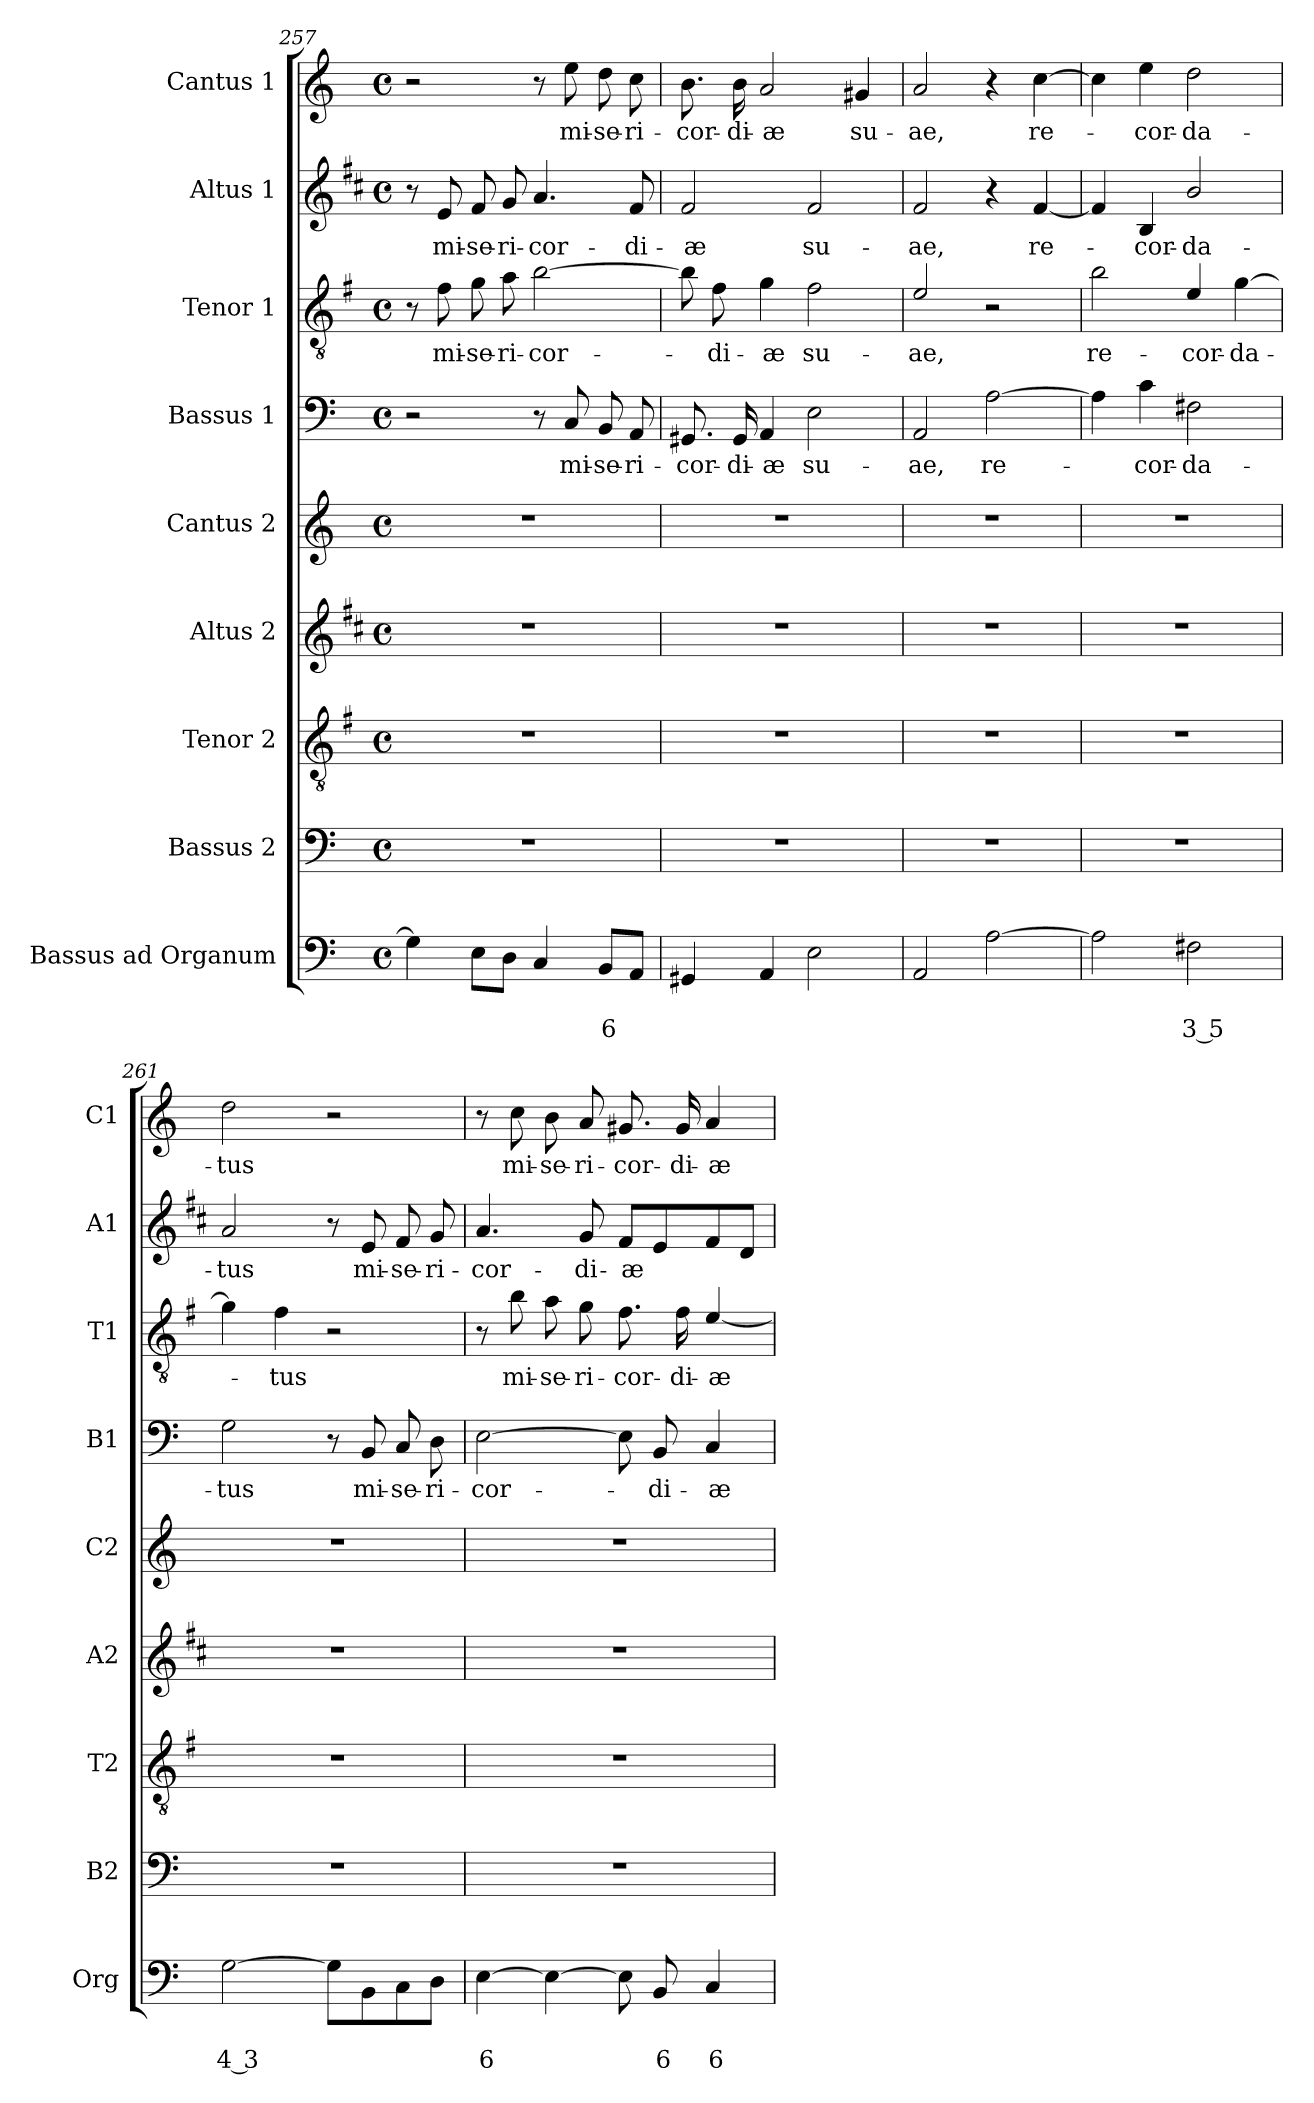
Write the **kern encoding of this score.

**kern	**text	**text	**kern	**kern	**kern	**kern	**kern	**text	**kern	**text	**kern	**text	**kern	**text
*part9	*part9	*part9	*part8	*part7	*part6	*part5	*part4	*part4	*part3	*part3	*part2	*part2	*part1	*part1
*staff9	*staff9	*staff9	*staff8	*staff7	*staff6	*staff5	*staff4	*staff4	*staff3	*staff3	*staff2	*staff2	*staff1	*staff1
*I"Bassus ad Organum	*	*	*I"Bassus 2	*I"Tenor 2	*I"Altus 2	*I"Cantus 2	*I"Bassus 1	*	*I"Tenor 1	*	*I"Altus 1	*	*I"Cantus 1	*
*I'Org	*	*	*I'B2	*I'T2	*I'A2	*I'C2	*I'B1	*	*I'T1	*	*I'A1	*	*I'C1	*
*clefF4	*	*	*clefF4	*clefGv2	*clefG2	*clefG2	*clefF4	*	*clefGv2	*	*clefG2	*	*clefG2	*
*	*	*	*	*ITrd4c7	*ITrd1c2	*	*	*	*ITrd4c7	*	*ITrd1c2	*	*	*
*k[]	*	*	*k[]	*k[]	*k[]	*k[]	*k[]	*	*k[]	*	*k[]	*	*k[]	*
*C:	*	*	*C:	*C:	*C:	*C:	*C:	*	*C:	*	*C:	*	*C:	*
*M4/4	*	*	*M4/4	*M4/4	*M4/4	*M4/4	*M4/4	*	*M4/4	*	*M4/4	*	*M4/4	*
*met(c)	*	*	*met(c)	*met(c)	*met(c)	*met(c)	*met(c)	*	*met(c)	*	*met(c)	*	*met(c)	*
=257	=257	=257	=257	=257	=257	=257	=257	=257	=257	=257	=257	=257	=257	=257
4G\]	.	.	1r	1r	1r	1r	2r	.	8r	.	8r	.	2r	.
!	!	!	!	!	!	!	!	!	!	!LO:LY:b	!	!LO:LY:b	!	!
.	.	.	.	.	.	.	.	.	8B\	mi-	8d/	mi-	.	.
!	!	!	!	!	!	!	!	!	!	!LO:LY:b	!	!LO:LY:b	!	!
8E\L	.	.	.	.	.	.	.	.	8c\	-se-	8e/	-se-	.	.
!	!	!	!	!	!	!	!	!	!	!LO:LY:b	!	!LO:LY:b	!	!
8D\J	.	.	.	.	.	.	.	.	8d\	-ri-	8f/	-ri-	.	.
!	!	!	!	!	!	!	!	!	!	!LO:LY:b	!	!LO:LY:b	!	!
4C/	.	.	.	.	.	.	8r	.	[2e\	-cor-	4.g/	-cor-	8r	.
!	!	!	!	!	!	!	!	!LO:LY:b	!	!	!	!	!	!LO:LY:b
.	.	.	.	.	.	.	8C/	mi-	.	.	.	.	8ee\	mi-
!	!	!LO:LY:b	!	!	!	!	!	!LO:LY:b	!	!	!	!	!	!LO:LY:b
8BB/L	.	6	.	.	.	.	8BB/	-se-	.	.	.	.	8dd\	-se-
!	!	!	!	!	!	!	!	!LO:LY:b	!	!	!	!LO:LY:b	!	!LO:LY:b
8AA/J	.	.	.	.	.	.	8AA/	-ri-	.	.	8e/	-di-	8cc\	-ri-
=258	=258	=258	=258	=258	=258	=258	=258	=258	=258	=258	=258	=258	=258	=258
!	!	!	!	!	!	!	!	!LO:LY:b	!	!	!	!LO:LY:b	!	!LO:LY:b
4GG#X/	.	.	1r	1r	1r	1r	8.GG#X/	-cor-	8e\]	.	2e/	-æ	8.b\	-cor-
!	!	!	!	!	!	!	!	!	!	!LO:LY:b	!	!	!	!
.	.	.	.	.	.	.	.	.	8B\	-di-	.	.	.	.
!	!	!	!	!	!	!	!	!LO:LY:b	!	!	!	!	!	!LO:LY:b
.	.	.	.	.	.	.	16GG#/	-di-	.	.	.	.	16b\	-di-
!	!	!	!	!	!	!	!	!LO:LY:b	!	!LO:LY:b	!	!	!	!LO:LY:b
4AA/	.	.	.	.	.	.	4AA/	-æ	4c\	-æ	.	.	2a/	-æ
!	!	!	!	!	!	!	!	!LO:LY:b	!	!LO:LY:b	!	!LO:LY:b	!	!
2E\	.	.	.	.	.	.	2E\	su-	2B\	su-	2e/	su-	.	.
!	!	!	!	!	!	!	!	!	!	!	!	!	!	!LO:LY:b
.	.	.	.	.	.	.	.	.	.	.	.	.	4g#X/	su-
=259	=259	=259	=259	=259	=259	=259	=259	=259	=259	=259	=259	=259	=259	=259
!	!	!	!	!	!	!	!	!LO:LY:b	!	!LO:LY:b	!	!LO:LY:b	!	!LO:LY:b
2AA/	.	.	1r	1r	1r	1r	2AA/	-ae,	2A/	-ae,	2e/	-ae,	2a/	-ae,
!	!	!	!	!	!	!	!	!LO:LY:b	!	!	!	!	!	!
[2A\	.	.	.	.	.	.	[2A\	re-	2r	.	4r	.	4r	.
!	!	!	!	!	!	!	!	!	!	!	!	!LO:LY:b	!	!LO:LY:b
.	.	.	.	.	.	.	.	.	.	.	[4e/	re-	[4cc\	re-
!!LO:LB:g=z
=260	=260	=260	=260	=260	=260	=260	=260	=260	=260	=260	=260	=260	=260	=260
!	!	!	!	!	!	!	!	!	!	!LO:LY:b	!	!	!	!
2A\]	.	.	1r	1r	1r	1r	4A\]	.	2e\	re-	4e/]	.	4cc\]	.
!	!	!	!	!	!	!	!	!LO:LY:b	!	!	!	!LO:LY:b	!	!LO:LY:b
.	.	.	.	.	.	.	4c\	-cor-	.	.	4A/	-cor-	4ee\	-cor-
!	!	!LO:LY:b	!	!	!	!	!	!LO:LY:b	!	!LO:LY:b	!	!LO:LY:b	!	!LO:LY:b
2F#X\	.	3 5	.	.	.	.	2F#X\	-da-	4A/	-cor-	2a/	-da-	2dd\	-da-
!	!	!	!	!	!	!	!	!	!	!LO:LY:b	!	!	!	!
.	.	.	.	.	.	.	.	.	[4c\	-da-	.	.	.	.
=261	=261	=261	=261	=261	=261	=261	=261	=261	=261	=261	=261	=261	=261	=261
!	!	!LO:LY:b	!	!	!	!	!	!LO:LY:b	!	!	!	!LO:LY:b	!	!LO:LY:b
[2G\	.	4 3	1r	1r	1r	1r	2G\	-tus	4c\]	.	2g/	-tus	2dd\	-tus
!	!	!	!	!	!	!	!	!	!	!LO:LY:b	!	!	!	!
.	.	.	.	.	.	.	.	.	4B\	-tus	.	.	.	.
8G\L]	.	.	.	.	.	.	8r	.	2r	.	8r	.	2r	.
!	!	!	!	!	!	!	!	!LO:LY:b	!	!	!	!LO:LY:b	!	!
8BB\	.	.	.	.	.	.	8BB/	mi-	.	.	8d/	mi-	.	.
!	!	!	!	!	!	!	!	!LO:LY:b	!	!	!	!LO:LY:b	!	!
8C\	.	.	.	.	.	.	8C/	-se-	.	.	8e/	-se-	.	.
!	!	!	!	!	!	!	!	!LO:LY:b	!	!	!	!LO:LY:b	!	!
8D\J	.	.	.	.	.	.	8D\	-ri-	.	.	8f/	-ri-	.	.
=262	=262	=262	=262	=262	=262	=262	=262	=262	=262	=262	=262	=262	=262	=262
!	!	!LO:LY:b	!	!	!	!	!	!LO:LY:b	!	!	!	!LO:LY:b	!	!
[4E\	.	6	1r	1r	1r	1r	[2E\	-cor-	8r	.	4.g/	-cor-	8r	.
!	!	!	!	!	!	!	!	!	!	!LO:LY:b	!	!	!	!LO:LY:b
.	.	.	.	.	.	.	.	.	8e\	mi-	.	.	8cc\	mi-
!	!	!	!	!	!	!	!	!	!	!LO:LY:b	!	!	!	!LO:LY:b
4E\_	.	.	.	.	.	.	.	.	8d\	-se-	.	.	8b\	-se-
!	!	!	!	!	!	!	!	!	!	!LO:LY:b	!	!LO:LY:b	!	!LO:LY:b
.	.	.	.	.	.	.	.	.	8c\	-ri-	8f/	-di-	8a/	-ri-
!	!	!	!	!	!	!	!	!	!	!LO:LY:b	!	!LO:LY:b	!	!LO:LY:b
8E\]	.	.	.	.	.	.	8E\]	.	8.B\	-cor-	8e/L	-æ	8.g#X/	-cor-
!	!	!LO:LY:b	!	!	!	!	!	!LO:LY:b	!	!	!	!	!	!
8BB/	.	6	.	.	.	.	8BB/	-di-	.	.	8d/	.	.	.
!	!	!	!	!	!	!	!	!	!	!LO:LY:b	!	!	!	!LO:LY:b
.	.	.	.	.	.	.	.	.	16B\	-di-	.	.	16g#/	-di-
!	!	!LO:LY:b	!	!	!	!	!	!LO:LY:b	!	!LO:LY:b	!	!	!	!LO:LY:b
4C/	.	6	.	.	.	.	4C/	-æ	[4A/	-æ	8e/	.	4a/	-æ
.	.	.	.	.	.	.	.	.	.	.	8c/J	.	.	.
=	=	=	=	=	=	=	=	=	=	=	=	=	=	=
*-	*-	*-	*-	*-	*-	*-	*-	*-	*-	*-	*-	*-	*-	*-
